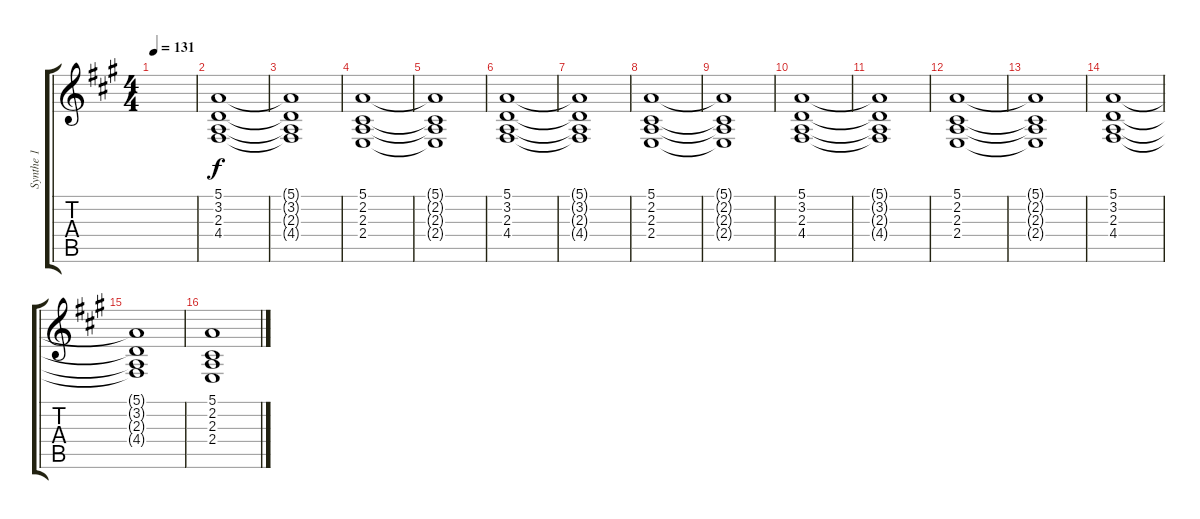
\track ("Synthe 1" "Synthe 1") {instrument synthstrings1}
\staff {score tabs}
\tuning (E4 B3 G3 D3 A2 E2) {hide}
\ts (4 4)
\tempo 131
\clef g2
\ks a
|
(5.1 3.2 2.3 4.4).1 |
(5.1{t} 3.2{t} 2.3{t} 4.4{t}).1 |
(5.1 2.2 2.3 2.4).1 |
(5.1{t} 2.2{t} 2.3{t} 2.4{t}).1 |
(5.1 3.2 2.3 4.4).1 |
(5.1{t} 3.2{t} 2.3{t} 4.4{t}).1 |
(5.1 2.2 2.3 2.4).1 |
(5.1{t} 2.2{t} 2.3{t} 2.4{t}).1 |
(5.1 3.2 2.3 4.4).1 |
(5.1{t} 3.2{t} 2.3{t} 4.4{t}).1 |
(5.1 2.2 2.3 2.4).1 |
(5.1{t} 2.2{t} 2.3{t} 2.4{t}).1 |
(5.1 3.2 2.3 4.4).1 |
(5.1{t} 3.2{t} 2.3{t} 4.4{t}).1 |
(5.1 2.2 2.3 2.4).1
